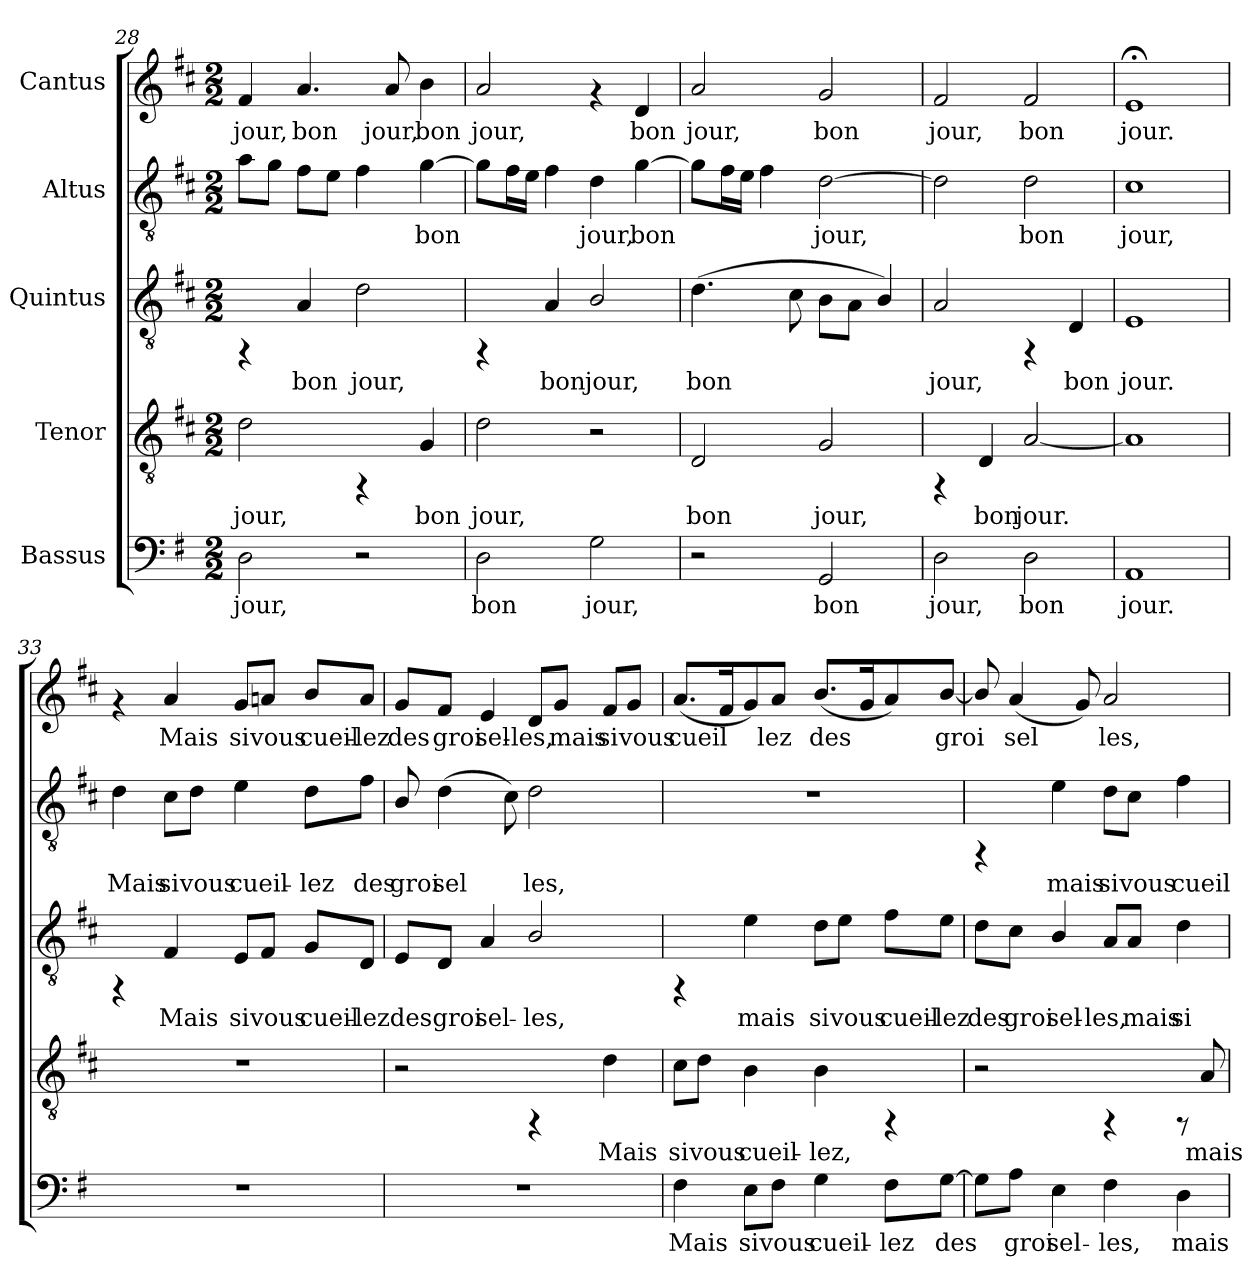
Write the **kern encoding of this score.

**kern	**text	**kern	**text	**kern	**text	**kern	**text	**kern	**text
*part5	*part5	*part4	*part4	*part3	*part3	*part2	*part2	*part1	*part1
*staff5	*staff5	*staff4	*staff4	*staff3	*staff3	*staff2	*staff2	*staff1	*staff1
*I"Bassus	*	*I"Tenor	*	*I"Quintus	*	*I"Altus	*	*I"Cantus	*
*clefF4	*	*clefGv2	*	*clefGv2	*	*clefGv2	*	*clefG2	*
*k[f#]	*	*k[f#c#]	*	*k[f#c#]	*	*k[f#c#]	*	*k[f#c#]	*
*G:	*	*D:	*	*D:	*	*D:	*	*D:	*
*M2/2	*	*M2/2	*	*M2/2	*	*M2/2	*	*M2/2	*
=28	=28	=28	=28	=28	=28	=28	=28	=28	=28
!	!LO:LY:b:cj	!	!LO:LY:b:cj	!	!	!	!LO:LY:b:cj	!	!LO:LY:b:cj
2D\	jour,	2d\	jour,	4rFF	.	8a\L	.	4f#/	jour,
!	!	!	!	!	!	!	!LO:LY:b:cj	!	!
.	.	.	.	.	.	8g\J	.	.	.
!	!	!	!	!	!LO:LY:b:cj	!	!LO:LY:b:cj	!	!LO:LY:b:cj
.	.	.	.	4A/	bon	8f#\L	.	4.a/	bon
!	!	!	!	!	!	!	!LO:LY:b:cj	!	!
.	.	.	.	.	.	8e\J	.	.	.
!	!	!	!	!	!LO:LY:b:cj	!	!LO:LY:b:cj	!	!
2r	.	4rFF	.	2d\	jour,	4f#\	.	.	.
!	!	!	!	!	!	!	!	!	!LO:LY:b:cj
.	.	.	.	.	.	.	.	8a/	jour,
!	!	!	!LO:LY:b:cj	!	!	!	!LO:LY:b:cj	!	!LO:LY:b:cj
.	.	4G/	bon	.	.	[>4g\	bon	4b\	bon
!!LO:PB:g=z
=29	=29	=29	=29	=29	=29	=29	=29	=29	=29
!	!LO:LY:b:cj	!	!LO:LY:b:cj	!	!	!	!LO:LY:b:cj	!	!LO:LY:b:cj
2D\	bon	2d\	jour,	4rFF	.	8g\L]	.	2a/	jour,
!	!	!	!	!	!	!	!LO:LY:b:cj	!	!
.	.	.	.	.	.	16f#\	.	.	.
!	!	!	!	!	!	!	!LO:LY:b:cj	!	!
.	.	.	.	.	.	16e\J	.	.	.
!	!	!	!	!	!LO:LY:b:cj	!	!LO:LY:b:cj	!	!
.	.	.	.	4A/	bon	4f#\	.	.	.
!	!LO:LY:b:cj	!	!	!	!LO:LY:b:cj	!	!LO:LY:b:cj	!	!
2G\	jour,	2r	.	2B/	jour,	4d\	jour,	4rf	.
!	!	!	!	!	!	!	!LO:LY:b:cj	!	!LO:LY:b:cj
.	.	.	.	.	.	[>4g\	bon	4d/	bon
=30	=30	=30	=30	=30	=30	=30	=30	=30	=30
!	!	!	!LO:LY:b:cj	!	!LO:LY:b:cj	!	!LO:LY:b:cj	!	!LO:LY:b:cj
2r	.	2D/	bon	(>4.d\	bon	8g\L]	.	2a/	jour,
!	!	!	!	!	!	!	!LO:LY:b:cj	!	!
.	.	.	.	.	.	16f#\	.	.	.
!	!	!	!	!	!	!	!LO:LY:b:cj	!	!
.	.	.	.	.	.	16e\J	.	.	.
!	!	!	!	!	!	!	!LO:LY:b:cj	!	!
.	.	.	.	.	.	4f#\	.	.	.
!	!	!	!	!	!LO:LY:b:cj	!	!	!	!
.	.	.	.	8c#\	.	.	.	.	.
!	!LO:LY:b:cj	!	!LO:LY:b:cj	!	!LO:LY:b:cj	!	!LO:LY:b:cj	!	!LO:LY:b:cj
2GG/	bon	2G/	jour,	8B\L	.	[>2d\	jour,	2g/	bon
!	!	!	!	!	!LO:LY:b:cj	!	!	!	!
.	.	.	.	8A\J	.	.	.	.	.
!	!	!	!	!	!LO:LY:b:cj	!	!	!	!
.	.	.	.	4B/)	.	.	.	.	.
=31	=31	=31	=31	=31	=31	=31	=31	=31	=31
!	!LO:LY:b:cj	!	!	!	!LO:LY:b:cj	!	!LO:LY:b:cj	!	!LO:LY:b:cj
2D\	jour,	4rFF	.	2A/	jour,	2d\]	.	2f#/	jour,
!	!	!	!LO:LY:b:cj	!	!	!	!	!	!
.	.	4D/	bon	.	.	.	.	.	.
!	!LO:LY:b:cj	!	!LO:LY:b:cj	!	!	!	!LO:LY:b:cj	!	!LO:LY:b:cj
2D\	bon	[<2A/	jour.	4rFF	.	2d\	bon	2f#/	bon
!	!	!	!	!	!LO:LY:b:cj	!	!	!	!
.	.	.	.	4D/	bon	.	.	.	.
=32	=32	=32	=32	=32	=32	=32	=32	=32	=32
!	!LO:LY:b:cj	!	!	!	!LO:LY:b:cj	!	!LO:LY:b:cj	!	!LO:LY:b:cj
1AA	jour.	1A]	.	1E	jour.	1c#	jour,	1e;<	jour.
!!LO:LB:g=z
=33	=33	=33	=33	=33	=33	=33	=33	=33	=33
!	!	!	!	!	!	!	!LO:LY:b:cj	!	!
1r	.	1r	.	4rFF	.	4d\	Mais	4rf	.
!	!	!	!	!	!LO:LY:b:cj	!	!LO:LY:b:cj	!	!LO:LY:b:cj
.	.	.	.	4F#/	Mais	8c#\L	si	4a/	Mais
!	!	!	!	!	!	!	!LO:LY:b:cj	!	!
.	.	.	.	.	.	8d\J	vous	.	.
!	!	!	!	!	!LO:LY:b:cj	!	!LO:LY:b:cj	!	!LO:LY:b:cj
.	.	.	.	8E/L	si	4e\	cueil-	8g/L	si
!	!	!	!	!	!LO:LY:b:cj	!	!	!	!LO:LY:b:cj
.	.	.	.	8F#/J	vous	.	.	8an/J	vous
!	!	!	!	!	!LO:LY:b:cj	!	!LO:LY:b:cj	!	!LO:LY:b:cj
.	.	.	.	8G/L	cueil-	8d\L	-lez	8b/L	cueil-
!	!	!	!	!	!LO:LY:b:cj	!	!LO:LY:b:cj	!	!LO:LY:b:cj
.	.	.	.	8D/J	-lez	8f#\J	des	8a/J	-lez
=34	=34	=34	=34	=34	=34	=34	=34	=34	=34
!	!	!	!	!	!LO:LY:b:cj	!	!LO:LY:b:cj	!	!LO:LY:b:cj
1r	.	2r	.	8E/L	des	8B/	groi	8g/L	des
!	!	!	!	!	!LO:LY:b:cj	!	!LO:LY:b:cj	!	!LO:LY:b:cj
.	.	.	.	8D/J	groi	(>4d\	sel-	8f#/J	groi
!	!	!	!	!	!LO:LY:b:cj	!	!	!	!LO:LY:b:cj
.	.	.	.	4A/	sel-	.	.	4e/	sel-
!	!	!	!	!	!	!	!LO:LY:b:cj	!	!
.	.	.	.	.	.	8c#\)	-	.	.
!	!	!	!	!	!LO:LY:b:cj	!	!LO:LY:b:cj	!	!LO:LY:b:cj
.	.	4rFF	.	2B/	-les,	2d\	les,	8d/L	-les,
!	!	!	!	!	!	!	!	!	!LO:LY:b:cj
.	.	.	.	.	.	.	.	8g/J	mais
!	!	!	!LO:LY:b:cj	!	!	!	!	!	!LO:LY:b:cj
.	.	4d\	Mais	.	.	.	.	8f#/L	si
!	!	!	!	!	!	!	!	!	!LO:LY:b:cj
.	.	.	.	.	.	.	.	8g/J	vous
=35	=35	=35	=35	=35	=35	=35	=35	=35	=35
!	!LO:LY:b:cj	!	!LO:LY:b:cj	!	!	!	!	!	!LO:LY:b:cj
4F#\	Mais	8c#\L	si	4rFF	.	1r	.	(<8.a/L	cueil-
!	!	!	!LO:LY:b:cj	!	!	!	!	!	!
.	.	8d\J	vous	.	.	.	.	.	.
!	!	!	!	!	!	!	!	!	!LO:LY:b:cj
.	.	.	.	.	.	.	.	16f#/	-
!	!LO:LY:b:cj	!	!LO:LY:b:cj	!	!LO:LY:b:cj	!	!	!	!LO:LY:b:cj
8E\L	si	4B\	cueil-	4e\	mais	.	.	8g/)	.
!	!LO:LY:b:cj	!	!	!	!	!	!	!	!LO:LY:b:cj
8F#\J	vous	.	.	.	.	.	.	8a/J	lez
!	!LO:LY:b:cj	!	!LO:LY:b:cj	!	!LO:LY:b:cj	!	!	!	!LO:LY:b:cj
4G\	cueil-	4B\	-lez,	8d\L	si	.	.	(<8.b/L	des
!	!	!	!	!	!LO:LY:b:cj	!	!	!	!
.	.	.	.	8e\J	vous	.	.	.	.
!	!	!	!	!	!	!	!	!	!LO:LY:b:cj
.	.	.	.	.	.	.	.	16g/	.
!	!LO:LY:b:cj	!	!	!	!LO:LY:b:cj	!	!	!	!LO:LY:b:cj
8F#\L	-lez	4rFF	.	8f#\L	cueil-	.	.	8a/)	.
!	!LO:LY:b:cj	!	!	!	!LO:LY:b:cj	!	!	!	!LO:LY:b:cj
[>8G\J	des	.	.	8e\J	-lez	.	.	[<8b/J	groi
!!LO:LB:g=z
=36	=36	=36	=36	=36	=36	=36	=36	=36	=36
!	!LO:LY:b:cj	!	!	!	!LO:LY:b:cj	!	!	!	!LO:LY:b:cj
8G\L]	.	2r	.	8d\L	des	4rFF	.	8b/]	.
!	!LO:LY:b:cj	!	!	!	!LO:LY:b:cj	!	!	!	!LO:LY:b:cj
8A\J	groi	.	.	8c#\J	groi	.	.	(<4a/	sel-
!	!LO:LY:b:cj	!	!	!	!LO:LY:b:cj	!	!LO:LY:b:cj	!	!
4E\	sel-	.	.	4B/	sel-	4e\	mais	.	.
!	!	!	!	!	!	!	!	!	!LO:LY:b:cj
.	.	.	.	.	.	.	.	8g/)	-
!	!LO:LY:b:cj	!	!	!	!LO:LY:b:cj	!	!LO:LY:b:cj	!	!LO:LY:b:cj
4F#\	-les,	4rFF	.	8A/L	-les,	8d\L	si	2a/	les,
!	!	!	!	!	!LO:LY:b:cj	!	!LO:LY:b:cj	!	!
.	.	.	.	8A/J	mais	8c#\J	vous	.	.
!	!LO:LY:b:cj	!	!	!	!LO:LY:b:cj	!	!LO:LY:b:cj	!	!
4D\	mais	8rFF	.	4d\	si	4f#\	cueil-	.	.
!	!	!	!LO:LY:b:cj	!	!	!	!	!	!
.	.	8A/	mais	.	.	.	.	.	.
=	=	=	=	=	=	=	=	=	=
*-	*-	*-	*-	*-	*-	*-	*-	*-	*-
